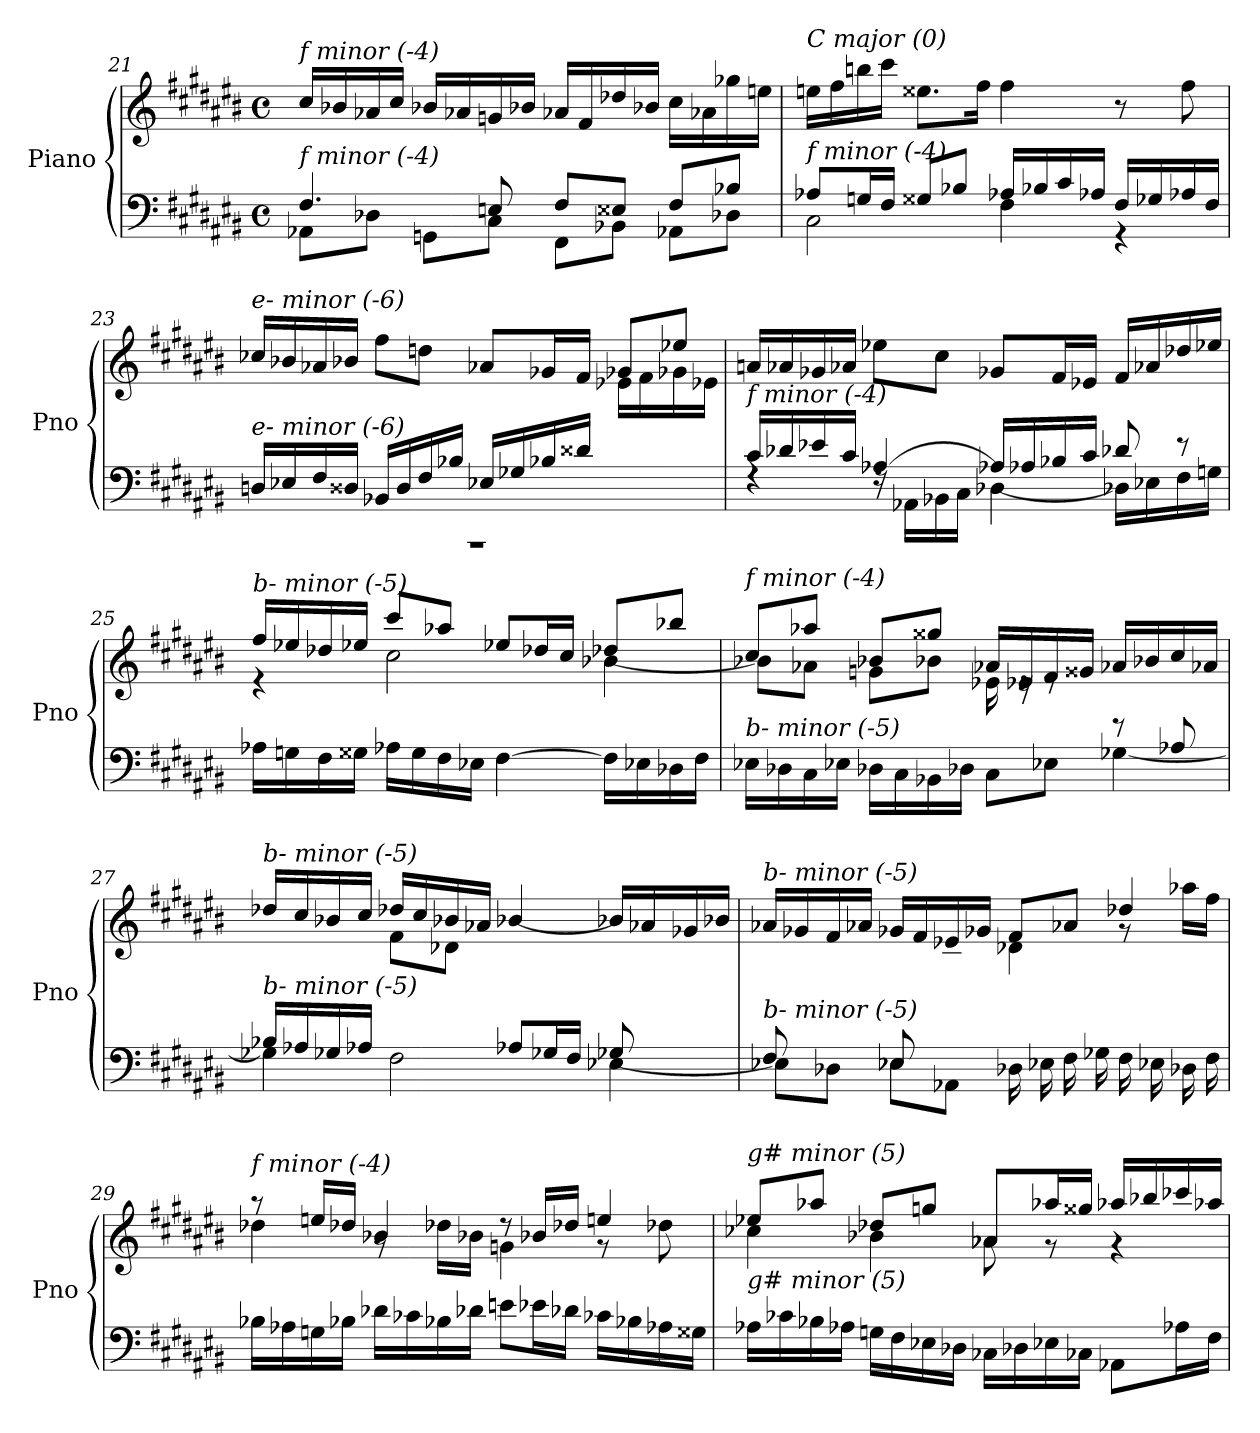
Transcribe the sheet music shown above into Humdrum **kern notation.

**kern	**kern
*part1	*part1
*staff2	*staff1
*I"Piano	*
*I'Pno	*
*clefF4	*clefG2
*k[f#c#g#d#a#e#b#]	*k[f#c#g#d#a#e#b#]
*M4/4	*M4/4
*met(c)	*met(c)
=21	=21
*^	*
!	!	!LO:TX:i:t=f minor (-4)
!LO:TX:i:t=f minor (-4)	!	!
4.F#i/	8AA-Xi\L	16cc#i/LL
.	.	16b-Xi/
.	8D-Xi\J	16a-Xi/
.	.	16cc#i/JJ
.	8GGni\L	16b-Xi/LL
.	.	16a-Xi/
8Eni/	8C#i\J	16gni/
.	.	16b-Xi/JJ
8F#i/L	8FF#i\L	16a-Xi/LL
.	.	16f#i/
8E##Xi/J	8BB-Xi\J	16dd-Xi/
.	.	16b-Xi/JJ
8F#i/L	8AA-Xi\L	16cc#i\LL
.	.	16a-Xi\
8B-Xi/J	8D-Xi\J	16gg-Xi\
.	.	16eeni\JJ
=22	=22	=22
!	!	!LO:TX:i:t=C major (0)
!LO:TX:i:t=f minor (-4)	!	!
8A-Xi/L	2C#i\	16eeni\LL
.	.	16ff#i\
16Gni/L	.	16bbni\
16F#i/JJ	.	16ccc#i\JJ
8G##i/L	.	8.ee##Xi\L
8B-Xi/J	.	.
.	.	16ff#i\Jk
16A-Xi/LL	4F#i\	4ff#i\
16B-Xi/	.	.
16c#i/	.	.
16A-Xi/JJ	.	.
16F#i/LL	4r	8r
16G-Xi/	.	.
16A-Xi/	.	8ff#i\
16F#i/JJ	.	.
!!LO:LB:g=z
=23	=23	=23
*	*	*^
!	!	!LO:TX:i:t=e- minor (-6)	!
!LO:TX:i:t=e- minor (-6)	!	!	!
1rAAA	16Dni/LL	16cc-Xi/LL	2.ryy
.	16E-Xi/	16b-Xi/	.
.	16F#i/	16a-Xi/	.
.	16D##i/JJ	16b-Xi/JJ	.
.	16BB-Xi/LL	8ff#i\L	.
.	16D##i/	.	.
.	16F#i/	8ddni\J	.
.	16B-Xi/JJ	.	.
.	16E-Xi/LL	8a-Xi/L	.
.	16G-Xi/	.	.
.	16B-Xi/	16g-Xi/L	.
.	16d##Xi/JJ	16f#i/JJ	.
.	4ryy	8g-Xi/L	16e-Xi\LL
.	.	.	16f#i\
.	.	8ee-Xi/J	16g-Xi\
.	.	.	16e-Xi\JJ
=24	=24	=24	=24
!	!	!LO:TX:i:t=b- minor (-5)	!
!LO:TX:i:t=f minor (-4)	!	!	!
*	*	*v	*v
16c#i/LL	4rF	16an/LL
16d-Xi/	.	16a-Xi/
16e-Xi/	.	16g-Xi/
16c#i/JJ	.	16a-Xi/JJ
[4A-Xi/	16rF	8ee-Xi\L
.	16AA-Xi\LL	.
.	16BB-Xi\	8cc#i\J
.	16C#i\JJ	.
16A-Xi/LL]	[4D-Xi\	8g-Xi/L
16A-Xi/	.	.
16B-Xi/	.	16f#i/L
16c#i/JJ	.	16e-Xi/JJ
8d-Xi/	16D-Xi\LL]	16f#i/LL
.	16E-Xi\	16a-Xi/
8r	16F#i\	16dd-Xi/
.	16Gni\JJ	16ee-Xi/JJ
=25	=25	=25
*	*	*^
!	!	!LO:TX:i:t=b- minor (-5)	!
!LO:TX:i:t=f minor (-4)	!	!	!
*v	*v	*	*
16A-Xi\LL	16ff#i/LL	4r
16Gni\	16ee-Xi/	.
16F#i\	16dd-Xi/	.
16G##i\JJ	16ee-Xi/JJ	.
16A-Xi\LL	8ccc#i/L	2cc#i\
16G##i\	.	.
16F#i\	8aa-Xi/J	.
16E-Xi\JJ	.	.
[4F#i\	8ee-Xi/L	.
.	16dd-Xi/L	.
.	16cc#i/JJ	.
16F#i\LL]	8dd-Xi/L	[4b-Xi\
16E-Xi\	.	.
16D-Xi\	8bb-Xi/J	.
16F#i\JJ	.	.
!!LO:LB:g=z	!!
=26	=26	=26
*^	*	*
!	!	!LO:TX:i:t=f minor (-4)	!
!LO:TX:i:t=b- minor (-5)	!	!	!
2..ryy	16E-Xi\LL	8cc#i/L	8b-Xi\L]
.	16D-Xi\	.	.
.	16C#i\	8aa-Xi/J	8a-Xi\J
.	16E-Xi\JJ	.	.
.	16D-Xi\LL	8b-Xi/L	8gni\L
.	16C#i\	.	.
.	16BB-Xi\	8gg##Xi/J	8b-Xi\J
.	16D-Xi\JJ	.	.
.	8C#i\L	16a-Xi/LL	16e-Xi\
.	.	16e-Xi/	16re
.	8E-Xi\J	16f#i/	8re
.	.	16g##Xi/JJ	.
.	[4G-Xi\	16a-Xi/LL	8rD
.	.	16b-Xi/	.
8A-Xi/	.	16cc#i/	8ryy
.	.	16a-Xi/JJ	.
=27	=27	=27	=27
*	*	*	*^
!	!	!LO:TX:i:t=b- minor (-5)	!	!
!LO:TX:i:t=b- minor (-5)	!	!	!	!
4G-Xi\]	16B-Xi/LL	16dd-Xi/LL	2..ryy	4ryy
.	16A-Xi/	16cc#i/	.	.
.	16G-Xi/	16b-Xi/	.	.
.	16A-Xi/JJ	16cc#i/JJ	.	.
2F#i\	4ryy	16dd-Xi/LL	.	8f#i\L
.	.	16cc#i/	.	.
.	.	16b-Xi/	.	8d-Xi\J
.	.	16a-Xi/JJ	.	.
.	8A-Xi/L	[4b-Xi/	.	2ryy
.	16G-Xi/L	.	.	.
.	16F#i/JJ	.	.	.
8G-Xi/L	[4E-Xi\	16b-Xi/LL]	.	.
.	.	16a-Xi/	.	.
8ryy	.	16g-Xi/	8e-Xi\J	.
.	.	16b-Xi/JJ	.	.
=28	=28	=28	=28	=28
*	*^	*	*	*^
!	!	!	!LO:TX:i:t=b- minor (-5)	!	!	!
!LO:TX:i:t=b- minor (-5)	!	!	!	!	!	!
2ryy	8F#i/L	8E-Xi\L]	16a-Xi/LL	2ryy	8ryy	2ryy
.	.	.	16g-Xi/	.	.	.
.	8ryy	8D-Xi\J	16f#i/	.	8d-Xi\J	.
.	.	.	16a-Xi/JJ	.	.	.
.	8E-Xi/L	8E-Xi\L	16g-Xi/LL	.	8ryy	.
.	.	.	16f#i/	.	.	.
.	8ryy	8AA-Xi\J	16e-Xi/	.	8c#i\J	.
.	.	.	16g-Xi/JJ	.	.	.
2ryy	16D-Xi\LL	2ryy	8f#i/L	4d-Xi\	2ryy	2ryy
.	16E-Xi\	.	.	.	.	.
.	16F#i\	.	8a-Xi/J	.	.	.
.	16G-Xi\JJ	.	.	.	.	.
.	16F#i\LL	.	4dd-Xi/	8r	.	.
.	16E-Xi\	.	.	.	.	.
.	16D-Xi\	.	.	16aa-Xi\LL	.	.
.	16F#i\JJ	.	.	16ff#i\JJ	.	.
*	*v	*v	*	*	*	*
*	*	*	*v	*v	*v
!!LO:LB:g=z
=29	=29	=29	=29
!	!	!LO:TX:i:t=f minor (-4)	!
!LO:TX:i:t=g# minor (5)	!	!	!
*v	*v	*	*
16B-Xi\LL	8r	4dd-Xi\
16A-Xi\	.	.
16Gni\	16een/LL	.
16B-Xi\JJ	16dd-Xi/JJ	.
16d-Xi\LL	4b-Xi/	8rg
16c-Xi\	.	.
16B-Xi\	.	16dd-Xi\LL
16d-Xi\JJ	.	16b-Xi\JJ
8en\L	8r	4gni\
16e-Xi\L	16b-Xi/LL	.
16d-Xi\JJ	16dd-Xi/JJ	.
16c-Xi\LL	4een/	8r
16B-Xi\	.	.
16A-Xi\	.	8dd-Xi\
16G##Xi\JJ	.	.
=30	=30	=30
!	!LO:TX:i:t=g# minor (5)	!
!LO:TX:i:t=g# minor (5)	!	!
16A-Xi\LL	8ee-Xi/L	4cc-Xi\
16c-Xi\	.	.
16B-Xi\	8aa-Xi/J	.
16A-Xi\JJ	.	.
16Gni\LL	8dd-Xi/L	4b-Xi\
16F#i\	.	.
16E-Xi\	8ggni/J	.
16D-Xi\JJ	.	.
16C-Xi\LL	8a-Xi/L	8a-Xi\
16D-Xi\	.	.
16E-Xi\	16aa-Xi/L	8r
16C-Xi\JJ	16gg##Xi/JJ	.
8AA-Xi\L	16aa-Xi/LL	4r
.	16bb-Xi/	.
16A-Xi\L	16ccc-Xi/	.
16F#i\JJ	16aa-Xi/JJ	.
*	*v	*v
=	=
*-	*-
